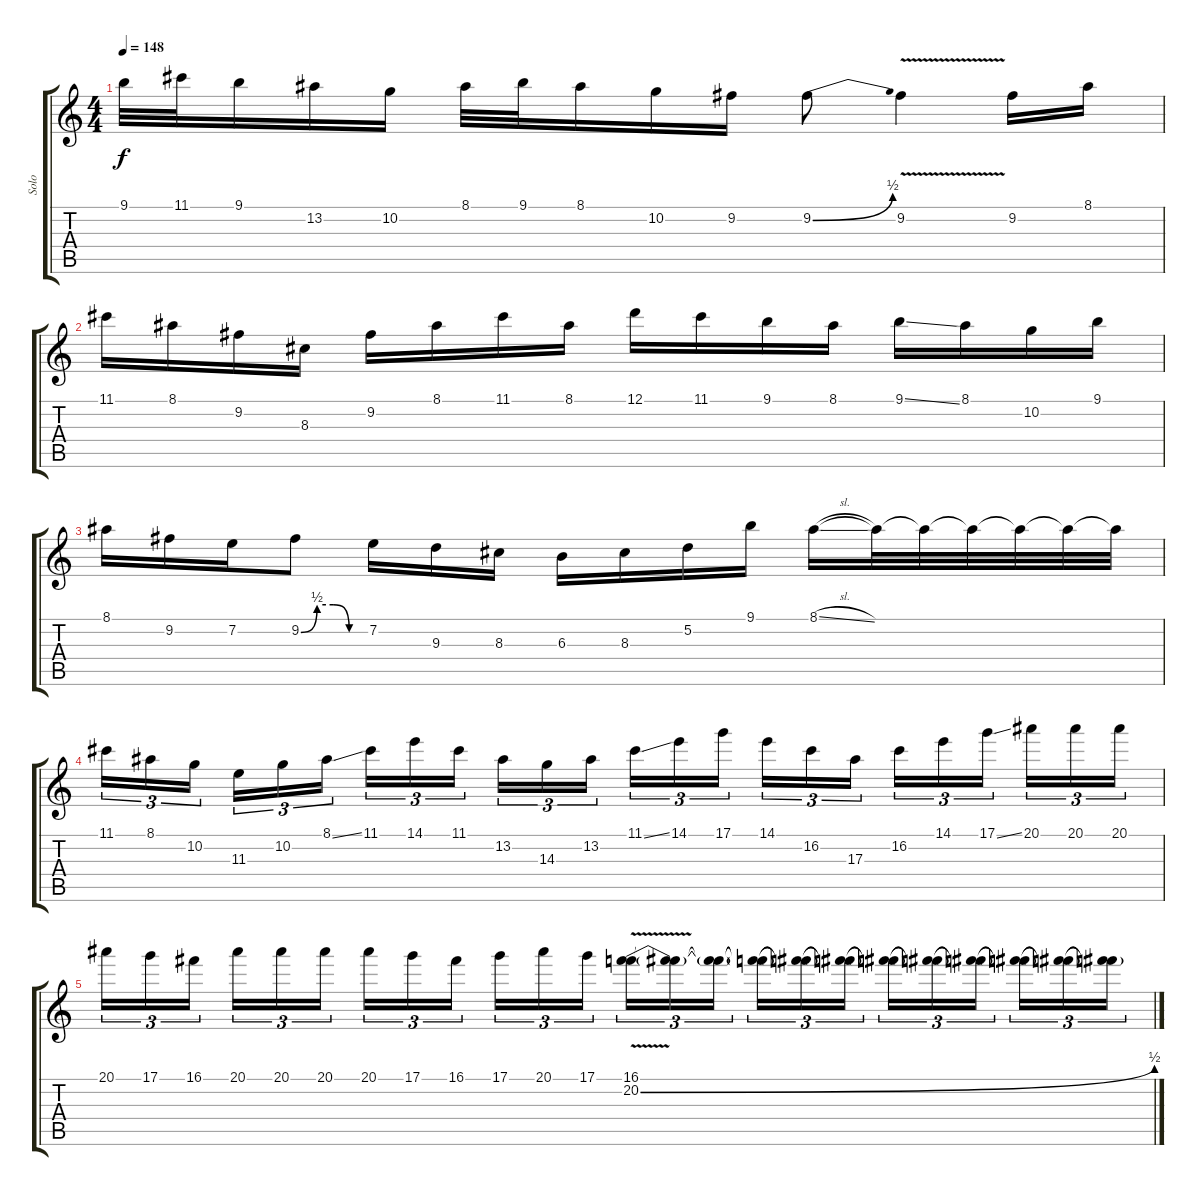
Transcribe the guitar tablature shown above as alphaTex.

\track ("Solo" "Solo") {instrument distortionguitar}
\staff {score tabs}
\tuning (D4 A3 F3 C3 G2 C2) {hide}
\ts (4 4)
\tempo 148
\clef g2
\ks c
9.1.32{dy f} 11.1.32 9.1.16 13.2.16 10.2.16 8.1.32 9.1.32 8.1.16 10.2.16 9.2.16 9.2{be (bend 0 0 60 2)}.8 9.2{v}.4 9.2.16 8.1.16 |
11.1.16 8.1.16 9.2.16 8.3.16 9.2.16 8.1.16 11.1.16 8.1.16 12.1.16 11.1.16 9.1.16 8.1.16 9.1{ss}.16 8.1.16 10.2.16 9.1.16 |
8.1.16 9.2.16 7.2.16 9.2{be (custom 0 0 15 2 30 2 45 0 60 0)}.8 7.2.16 9.3.16 8.3.16 6.3.16 8.3.16 5.2.16 9.1.16 8.1{sl}.16 8.1{t}.32 8.1{t}.32 8.1{t}.32 8.1{t}.32 8.1{t}.32 8.1{t}.32 |
11.1.16{tu (3 2)} 8.1.16{tu (3 2)} 10.2.16{tu (3 2)} 11.3.16{tu (3 2)} 10.2.16{tu (3 2)} 8.1{ss}.16{tu (3 2)} 11.1.16{tu (3 2)} 14.1.16{tu (3 2)} 11.1.16{tu (3 2)} 13.2.16{tu (3 2)} 14.3.16{tu (3 2)} 13.2.16{tu (3 2)} 11.1{ss}.16{tu (3 2)} 14.1.16{tu (3 2)} 17.1.16{tu (3 2)} 14.1.16{tu (3 2)} 16.2.16{tu (3 2)} 17.3.16{tu (3 2)} 16.2.16{tu (3 2)} 14.1.16{tu (3 2)} 17.1{ss}.16{tu (3 2)} 20.1.16{tu (3 2)} 20.1.16{tu (3 2)} 20.1.16{tu (3 2)} |
20.1.16{tu (3 2)} 17.1.16{tu (3 2)} 16.1.16{tu (3 2)} 20.1.16{tu (3 2)} 20.1.16{tu (3 2)} 20.1.16{tu (3 2)} 20.1.16{tu (3 2)} 17.1.16{tu (3 2)} 16.1.16{tu (3 2)} 17.1.16{tu (3 2)} 20.1.16{tu (3 2)} 17.1.16{tu (3 2)} (16.1 20.2{be (bend 0 0 60 2) v}).16{tu (3 2)} (16.1{t} 20.2{t}).16{tu (3 2)} (16.1{t} 20.2{t}).16{tu (3 2)} (16.1{t} 20.2{t}).16{tu (3 2)} (16.1{t} 20.2{t}).16{tu (3 2)} (16.1{t} 20.2{t}).16{tu (3 2)} (16.1{t} 20.2{t}).16{tu (3 2)} (16.1{t} 20.2{t}).16{tu (3 2)} (16.1{t} 20.2{t}).16{tu (3 2)} (16.1{t} 20.2{t}).16{tu (3 2)} (16.1{t} 20.2{t}).16{tu (3 2)} (16.1{t} 20.2{t}).16{tu (3 2)}
